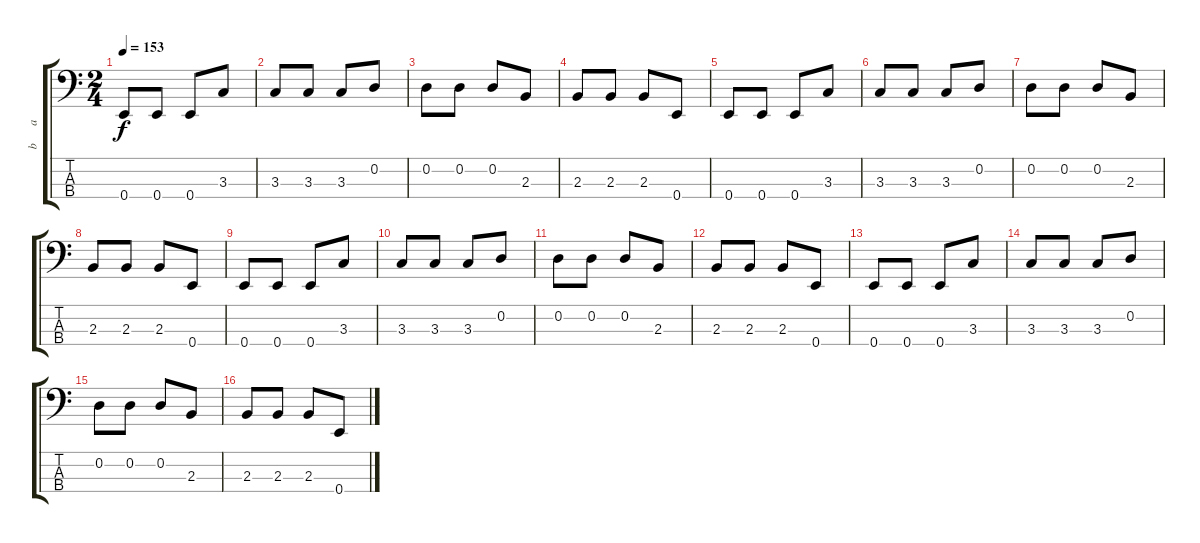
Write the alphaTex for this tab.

\track ("b      a       s      s" "b      a  ") {instrument electricbassfinger}
\staff {score tabs}
\tuning (G2 D2 A1 E1) {hide}
\ts (2 4)
\tempo 153
\clef f4
\ks c
0.4.8{dy f} 0.4.8 0.4.8 3.3.8 |
3.3.8 3.3.8 3.3.8 0.2.8 |
0.2.8 0.2.8 0.2.8 2.3.8 |
2.3.8 2.3.8 2.3.8 0.4.8 |
0.4.8 0.4.8 0.4.8 3.3.8 |
3.3.8 3.3.8 3.3.8 0.2.8 |
0.2.8 0.2.8 0.2.8 2.3.8 |
2.3.8 2.3.8 2.3.8 0.4.8 |
0.4.8 0.4.8 0.4.8 3.3.8 |
3.3.8 3.3.8 3.3.8 0.2.8 |
0.2.8 0.2.8 0.2.8 2.3.8 |
2.3.8 2.3.8 2.3.8 0.4.8 |
0.4.8 0.4.8 0.4.8 3.3.8 |
3.3.8 3.3.8 3.3.8 0.2.8 |
0.2.8 0.2.8 0.2.8 2.3.8 |
2.3.8 2.3.8 2.3.8 0.4.8
